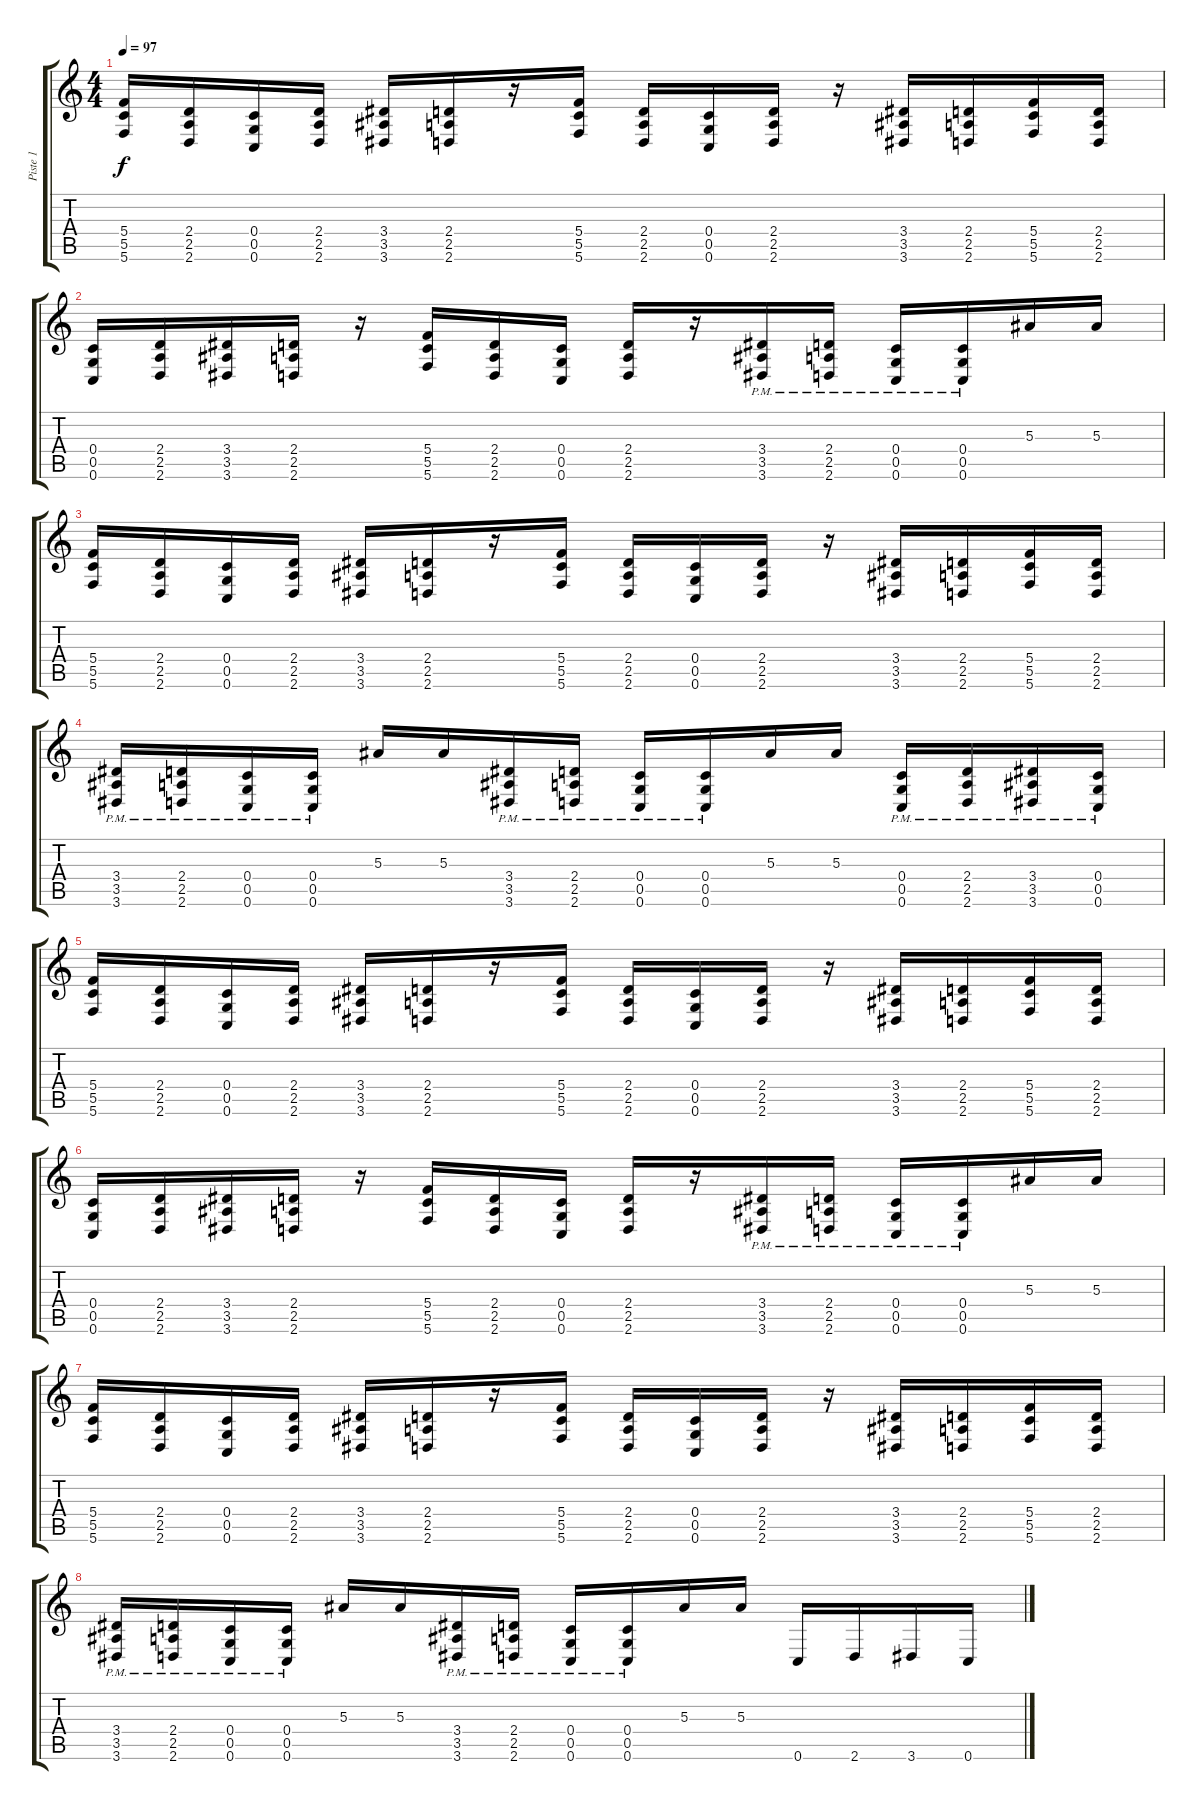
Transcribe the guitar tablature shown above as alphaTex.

\track ("Piste 1" "Piste 1") {instrument distortionguitar}
\staff {score tabs}
\tuning (D4 A3 F3 C3 G2 C2) {hide}
\ts (4 4)
\tempo 97
\clef g2
\ks c
(5.4 5.5 5.6).16{dy f} (2.4 2.5 2.6).16 (0.4 0.5 0.6).16 (2.4 2.5 2.6).16 (3.4 3.5 3.6).16 (2.4 2.5 2.6).16 r.16 (5.4 5.5 5.6).16 (2.4 2.5 2.6).16 (0.4 0.5 0.6).16 (2.4 2.5 2.6).16 r.16 (3.4 3.5 3.6).16 (2.4 2.5 2.6).16 (5.4 5.5 5.6).16 (2.4 2.5 2.6).16 |
(0.4 0.5 0.6).16 (2.4 2.5 2.6).16 (3.4 3.5 3.6).16 (2.4 2.5 2.6).16 r.16 (5.4 5.5 5.6).16 (2.4 2.5 2.6).16 (0.4 0.5 0.6).16 (2.4 2.5 2.6).16 r.16 (3.4{pm} 3.5{pm} 3.6{pm}).16 (2.4{pm} 2.5{pm} 2.6{pm}).16 (0.4{pm} 0.5{pm} 0.6{pm}).16 (0.4{pm} 0.5{pm} 0.6{pm}).16 5.3.16 5.3.16 |
(5.4 5.5 5.6).16 (2.4 2.5 2.6).16 (0.4 0.5 0.6).16 (2.4 2.5 2.6).16 (3.4 3.5 3.6).16 (2.4 2.5 2.6).16 r.16 (5.4 5.5 5.6).16 (2.4 2.5 2.6).16 (0.4 0.5 0.6).16 (2.4 2.5 2.6).16 r.16 (3.4 3.5 3.6).16 (2.4 2.5 2.6).16 (5.4 5.5 5.6).16 (2.4 2.5 2.6).16 |
(3.4{pm} 3.5{pm} 3.6{pm}).16 (2.4{pm} 2.5{pm} 2.6{pm}).16 (0.4{pm} 0.5{pm} 0.6{pm}).16 (0.4{pm} 0.5{pm} 0.6{pm}).16 5.3.16 5.3.16 (3.4{pm} 3.5{pm} 3.6{pm}).16 (2.4{pm} 2.5{pm} 2.6{pm}).16 (0.4{pm} 0.5{pm} 0.6{pm}).16 (0.4{pm} 0.5{pm} 0.6{pm}).16 5.3.16 5.3.16 (0.4{pm} 0.5{pm} 0.6{pm}).16 (2.4{pm} 2.5{pm} 2.6{pm}).16 (3.4{pm} 3.5{pm} 3.6{pm}).16 (0.4{pm} 0.5{pm} 0.6{pm}).16 |
(5.4 5.5 5.6).16 (2.4 2.5 2.6).16 (0.4 0.5 0.6).16 (2.4 2.5 2.6).16 (3.4 3.5 3.6).16 (2.4 2.5 2.6).16 r.16 (5.4 5.5 5.6).16 (2.4 2.5 2.6).16 (0.4 0.5 0.6).16 (2.4 2.5 2.6).16 r.16 (3.4 3.5 3.6).16 (2.4 2.5 2.6).16 (5.4 5.5 5.6).16 (2.4 2.5 2.6).16 |
(0.4 0.5 0.6).16 (2.4 2.5 2.6).16 (3.4 3.5 3.6).16 (2.4 2.5 2.6).16 r.16 (5.4 5.5 5.6).16 (2.4 2.5 2.6).16 (0.4 0.5 0.6).16 (2.4 2.5 2.6).16 r.16 (3.4{pm} 3.5{pm} 3.6{pm}).16 (2.4{pm} 2.5{pm} 2.6{pm}).16 (0.4{pm} 0.5{pm} 0.6{pm}).16 (0.4{pm} 0.5{pm} 0.6{pm}).16 5.3.16 5.3.16 |
(5.4 5.5 5.6).16 (2.4 2.5 2.6).16 (0.4 0.5 0.6).16 (2.4 2.5 2.6).16 (3.4 3.5 3.6).16 (2.4 2.5 2.6).16 r.16 (5.4 5.5 5.6).16 (2.4 2.5 2.6).16 (0.4 0.5 0.6).16 (2.4 2.5 2.6).16 r.16 (3.4 3.5 3.6).16 (2.4 2.5 2.6).16 (5.4 5.5 5.6).16 (2.4 2.5 2.6).16 |
(3.4{pm} 3.5{pm} 3.6{pm}).16 (2.4{pm} 2.5{pm} 2.6{pm}).16 (0.4{pm} 0.5{pm} 0.6{pm}).16 (0.4{pm} 0.5{pm} 0.6{pm}).16 5.3.16 5.3.16 (3.4{pm} 3.5{pm} 3.6{pm}).16 (2.4{pm} 2.5{pm} 2.6{pm}).16 (0.4{pm} 0.5{pm} 0.6{pm}).16 (0.4{pm} 0.5{pm} 0.6{pm}).16 5.3.16 5.3.16 0.6.16 2.6.16 3.6.16 0.6.16
